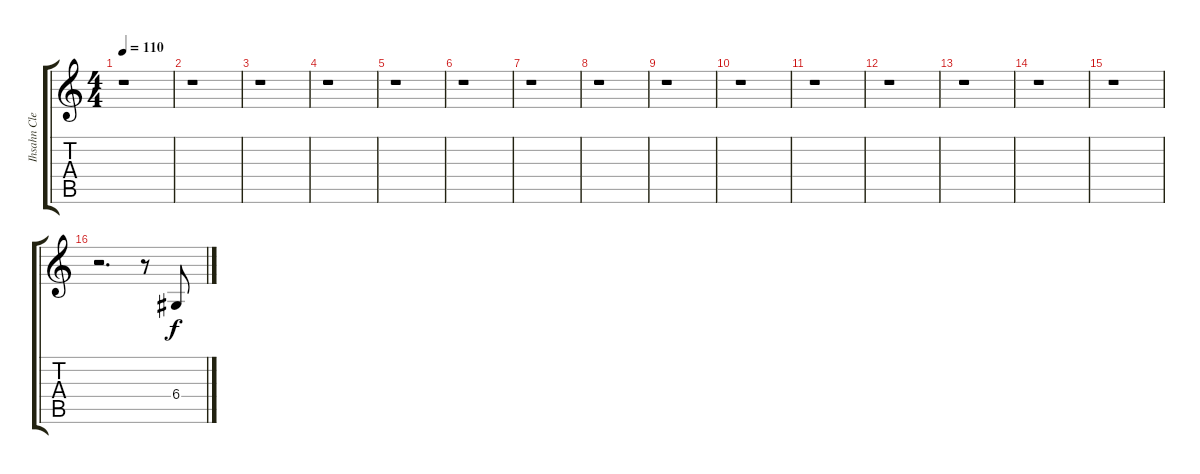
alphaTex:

\track ("Ihsahn Clean Vocal" "Ihsahn Cle") {instrument violin}
\staff {score tabs}
\tuning (E4 B3 G3 D3 A2 E2) {hide}
\ts (4 4)
\tempo 110
\clef g2
\ks c
r.1{dy mp} |
r.1 |
r.1 |
r.1 |
r.1 |
r.1 |
r.1 |
r.1 |
r.1 |
r.1 |
r.1 |
r.1 |
r.1 |
r.1 |
r.1 |
r.2{d} r.8 6.4.8{dy f}
